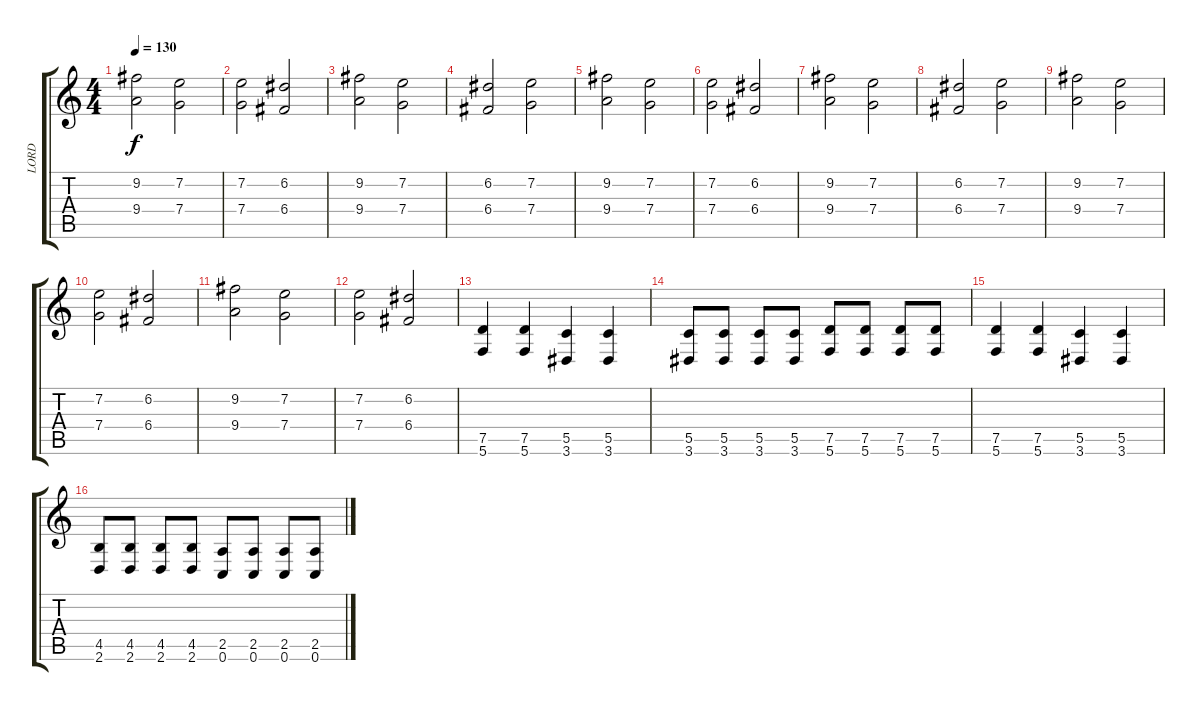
\track ("LORD" "LORD") {instrument electricguitarclean}
\staff {score tabs}
\tuning (D4 A3 F3 C3 G2 C2) {hide}
\ts (4 4)
\tempo 130
\clef g2
\ks c
(9.2 9.4).2{dy f volume 4 instrument electricguitarclean} (7.2 7.4).2{volume 5} |
(7.2 7.4).2{volume 8} (6.2 6.4).2{volume 10} |
(9.2 9.4).2{volume 13} (7.2 7.4).2 |
(6.2 6.4).2 (7.2 7.4).2 |
(9.2 9.4).2 (7.2 7.4).2 |
(7.2 7.4).2 (6.2 6.4).2 |
(9.2 9.4).2 (7.2 7.4).2 |
(6.2 6.4).2 (7.2 7.4).2 |
(9.2 9.4).2 (7.2 7.4).2 |
(7.2 7.4).2 (6.2 6.4).2 |
(9.2 9.4).2 (7.2 7.4).2 |
(7.2 7.4).2 (6.2 6.4).2 |
(7.5 5.6).4{instrument distortionguitar} (7.5 5.6).4 (5.5 3.6).4 (5.5 3.6).4 |
(5.5 3.6).8 (5.5 3.6).8 (5.5 3.6).8 (5.5 3.6).8 (7.5 5.6).8 (7.5 5.6).8 (7.5 5.6).8 (7.5 5.6).8 |
(7.5 5.6).4 (7.5 5.6).4 (5.5 3.6).4 (5.5 3.6).4 |
(4.5 2.6).8 (4.5 2.6).8 (4.5 2.6).8 (4.5 2.6).8 (2.5 0.6).8 (2.5 0.6).8 (2.5 0.6).8 (2.5 0.6).8
